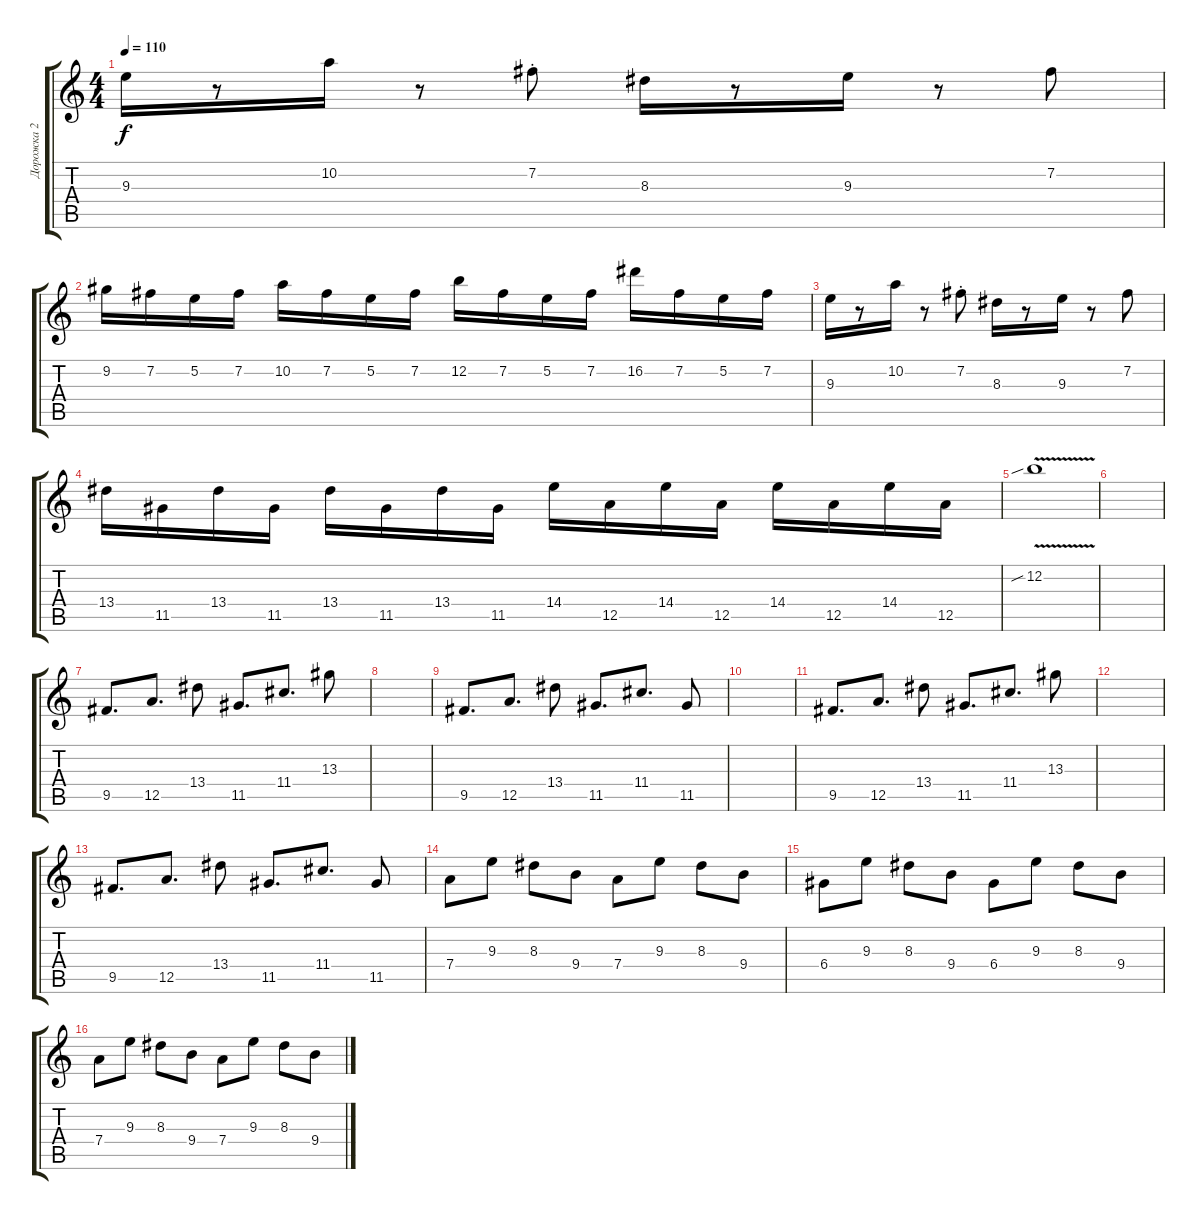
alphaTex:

\track ("Дорожка 2" "Дорожка 2") {instrument distortionguitar}
\staff {score tabs}
\tuning (E4 B3 G3 D3 A2 E2) {hide}
\ts (4 4)
\tempo 110
\clef g2
\ks c
9.3.16{dy f} r.8 10.2.16 r.8 7.2{st}.8 8.3.16 r.8 9.3.16 r.8 7.2.8 |
9.2.16 7.2.16 5.2.16 7.2.16 10.2.16 7.2.16 5.2.16 7.2.16 12.2.16 7.2.16 5.2.16 7.2.16 16.2.16 7.2.16 5.2.16 7.2.16 |
9.3.16 r.8 10.2.16 r.8 7.2{st}.8 8.3.16 r.8 9.3.16 r.8 7.2.8 |
13.4.16 11.5.16 13.4.16 11.5.16 13.4.16 11.5.16 13.4.16 11.5.16 14.4.16 12.5.16 14.4.16 12.5.16 14.4.16 12.5.16 14.4.16 12.5.16 |
12.2{v sib}.1 |
|
9.5.8{d} 12.5.8{d} 13.4.8 11.5.8{d} 11.4.8{d} 13.3.8 |
|
9.5.8{d} 12.5.8{d} 13.4.8 11.5.8{d} 11.4.8{d} 11.5.8 |
|
9.5.8{d} 12.5.8{d} 13.4.8 11.5.8{d} 11.4.8{d} 13.3.8 |
|
9.5.8{d} 12.5.8{d} 13.4.8 11.5.8{d} 11.4.8{d} 11.5.8 |
7.4.8 9.3.8 8.3.8 9.4.8 7.4.8 9.3.8 8.3.8 9.4.8 |
6.4.8 9.3.8 8.3.8 9.4.8 6.4.8 9.3.8 8.3.8 9.4.8 |
7.4.8 9.3.8 8.3.8 9.4.8 7.4.8 9.3.8 8.3.8 9.4.8
